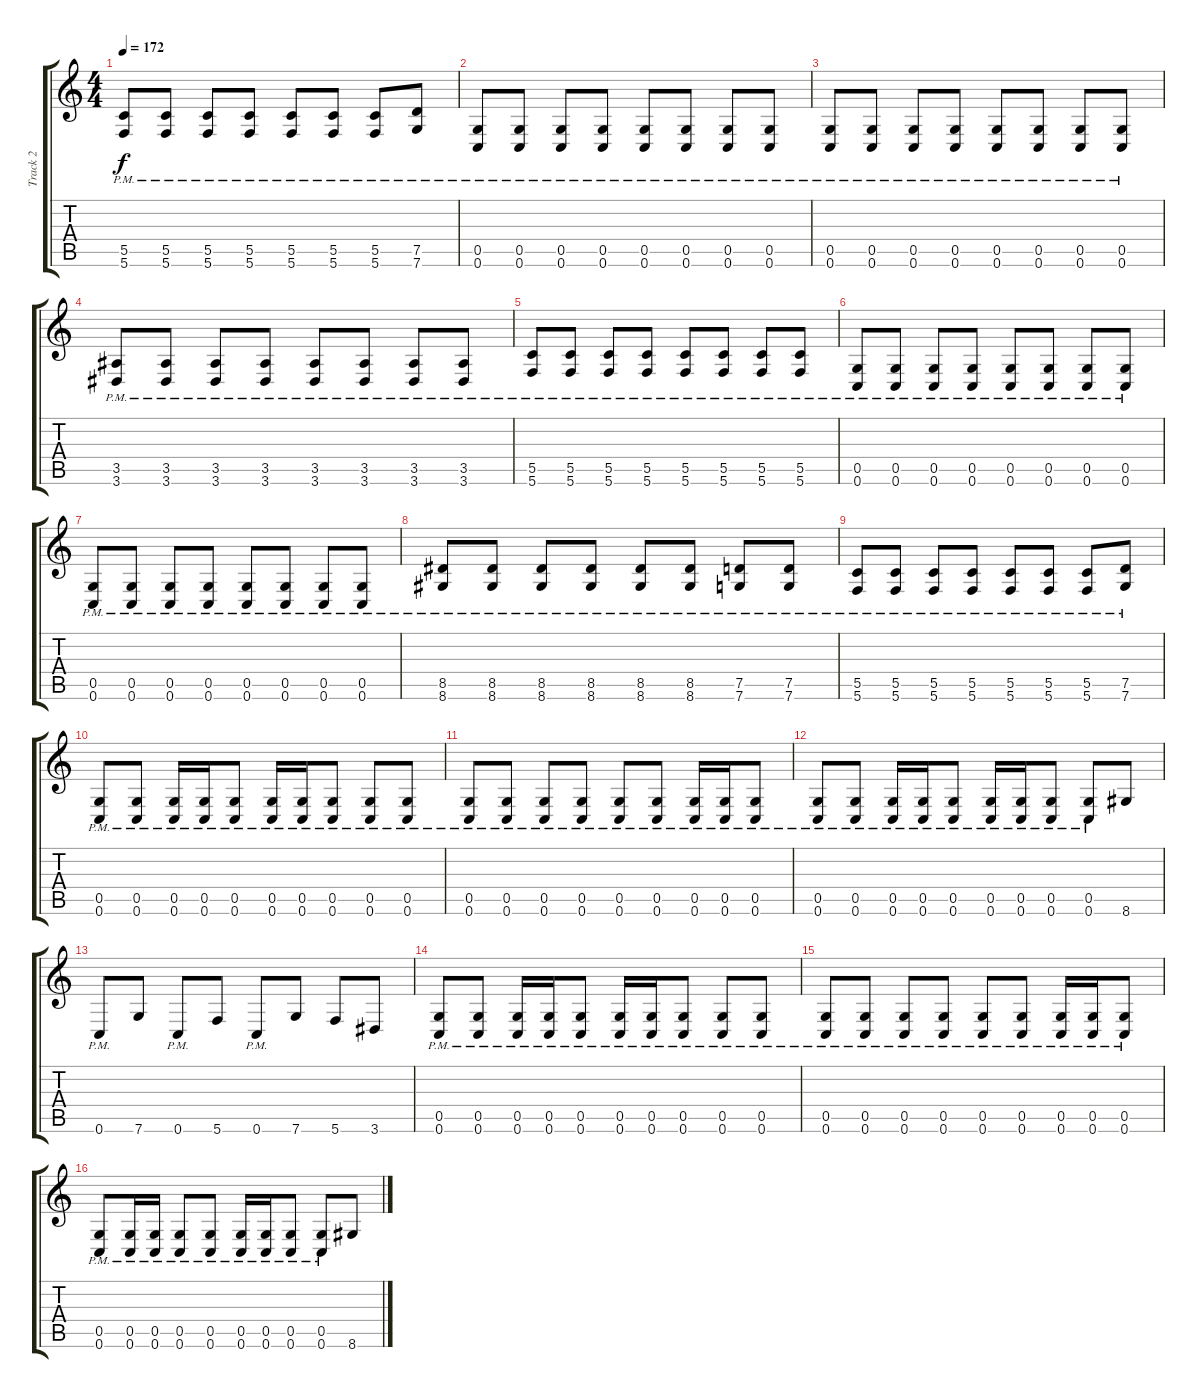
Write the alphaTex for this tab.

\track ("Track 2" "Track 2") {instrument distortionguitar}
\staff {score tabs}
\tuning (D4 A3 F3 C3 G2 C2) {hide}
\ts (4 4)
\tempo 172
\clef g2
\ks c
(5.5{pm} 5.6{pm}).8{dy f} (5.5{pm} 5.6{pm}).8 (5.5{pm} 5.6{pm}).8 (5.5{pm} 5.6{pm}).8 (5.5{pm} 5.6{pm}).8 (5.5{pm} 5.6{pm}).8 (5.5{pm} 5.6{pm}).8 (7.5{pm} 7.6{pm}).8 |
(0.5{pm} 0.6{pm}).8 (0.5{pm} 0.6{pm}).8 (0.5{pm} 0.6{pm}).8 (0.5{pm} 0.6{pm}).8 (0.5{pm} 0.6{pm}).8 (0.5{pm} 0.6{pm}).8 (0.5{pm} 0.6{pm}).8 (0.5{pm} 0.6{pm}).8 |
(0.5{pm} 0.6{pm}).8 (0.5{pm} 0.6{pm}).8 (0.5{pm} 0.6{pm}).8 (0.5{pm} 0.6{pm}).8 (0.5{pm} 0.6{pm}).8 (0.5{pm} 0.6{pm}).8 (0.5{pm} 0.6{pm}).8 (0.5{pm} 0.6{pm}).8 |
(3.5{pm} 3.6{pm}).8 (3.5{pm} 3.6{pm}).8 (3.5{pm} 3.6{pm}).8 (3.5{pm} 3.6{pm}).8 (3.5{pm} 3.6{pm}).8 (3.5{pm} 3.6{pm}).8 (3.5{pm} 3.6{pm}).8 (3.5{pm} 3.6{pm}).8 |
(5.5{pm} 5.6{pm}).8 (5.5{pm} 5.6{pm}).8 (5.5{pm} 5.6{pm}).8 (5.5{pm} 5.6{pm}).8 (5.5{pm} 5.6{pm}).8 (5.5{pm} 5.6{pm}).8 (5.5{pm} 5.6{pm}).8 (5.5{pm} 5.6{pm}).8 |
(0.5{pm} 0.6{pm}).8 (0.5{pm} 0.6{pm}).8 (0.5{pm} 0.6{pm}).8 (0.5{pm} 0.6{pm}).8 (0.5{pm} 0.6{pm}).8 (0.5{pm} 0.6{pm}).8 (0.5{pm} 0.6{pm}).8 (0.5{pm} 0.6{pm}).8 |
(0.5{pm} 0.6{pm}).8 (0.5{pm} 0.6{pm}).8 (0.5{pm} 0.6{pm}).8 (0.5{pm} 0.6{pm}).8 (0.5{pm} 0.6{pm}).8 (0.5{pm} 0.6{pm}).8 (0.5{pm} 0.6{pm}).8 (0.5{pm} 0.6{pm}).8 |
(8.5{pm} 8.6{pm}).8 (8.5{pm} 8.6{pm}).8 (8.5{pm} 8.6{pm}).8 (8.5{pm} 8.6{pm}).8 (8.5{pm} 8.6{pm}).8 (8.5{pm} 8.6{pm}).8 (7.5{pm} 7.6{pm}).8 (7.5{pm} 7.6{pm}).8 |
(5.5{pm} 5.6{pm}).8 (5.5{pm} 5.6{pm}).8 (5.5{pm} 5.6{pm}).8 (5.5{pm} 5.6{pm}).8 (5.5{pm} 5.6{pm}).8 (5.5{pm} 5.6{pm}).8 (5.5{pm} 5.6{pm}).8 (7.5{pm} 7.6{pm}).8 |
(0.5{pm} 0.6{pm}).8 (0.5{pm} 0.6{pm}).8 (0.5{pm} 0.6{pm}).16 (0.5{pm} 0.6{pm}).16 (0.5{pm} 0.6{pm}).8 (0.5{pm} 0.6{pm}).16 (0.5{pm} 0.6{pm}).16 (0.5{pm} 0.6{pm}).8 (0.5{pm} 0.6{pm}).8 (0.5{pm} 0.6{pm}).8 |
(0.5{pm} 0.6{pm}).8 (0.5{pm} 0.6{pm}).8 (0.5{pm} 0.6{pm}).8 (0.5{pm} 0.6{pm}).8 (0.5{pm} 0.6{pm}).8 (0.5{pm} 0.6{pm}).8 (0.5 0.6{pm}).16 (0.5{pm} 0.6{pm}).16 (0.5{pm} 0.6{pm}).8 |
(0.5{pm} 0.6{pm}).8 (0.5{pm} 0.6{pm}).8 (0.5{pm} 0.6{pm}).16 (0.5{pm} 0.6{pm}).16 (0.5{pm} 0.6{pm}).8 (0.5{pm} 0.6{pm}).16 (0.5{pm} 0.6{pm}).16 (0.5{pm} 0.6{pm}).8 (0.5{pm} 0.6{pm}).8 8.6.8 |
0.6{pm}.8 7.6.8 0.6{pm}.8 5.6.8 0.6{pm}.8 7.6.8 5.6.8 3.6.8 |
(0.5{pm} 0.6{pm}).8 (0.5{pm} 0.6{pm}).8 (0.5{pm} 0.6{pm}).16 (0.5{pm} 0.6{pm}).16 (0.5{pm} 0.6{pm}).8 (0.5{pm} 0.6{pm}).16 (0.5{pm} 0.6{pm}).16 (0.5{pm} 0.6{pm}).8 (0.5{pm} 0.6{pm}).8 (0.5{pm} 0.6{pm}).8 |
(0.5{pm} 0.6{pm}).8 (0.5{pm} 0.6{pm}).8 (0.5{pm} 0.6{pm}).8 (0.5{pm} 0.6{pm}).8 (0.5{pm} 0.6{pm}).8 (0.5{pm} 0.6{pm}).8 (0.5 0.6{pm}).16 (0.5{pm} 0.6{pm}).16 (0.5{pm} 0.6{pm}).8 |
(0.5{pm} 0.6{pm}).8 (0.5{pm} 0.6{pm}).16 (0.5{pm} 0.6{pm}).16 (0.5{pm} 0.6{pm}).8 (0.5{pm} 0.6{pm}).8 (0.5{pm} 0.6{pm}).16 (0.5{pm} 0.6{pm}).16 (0.5{pm} 0.6{pm}).8 (0.5{pm} 0.6{pm}).8 8.6.8
